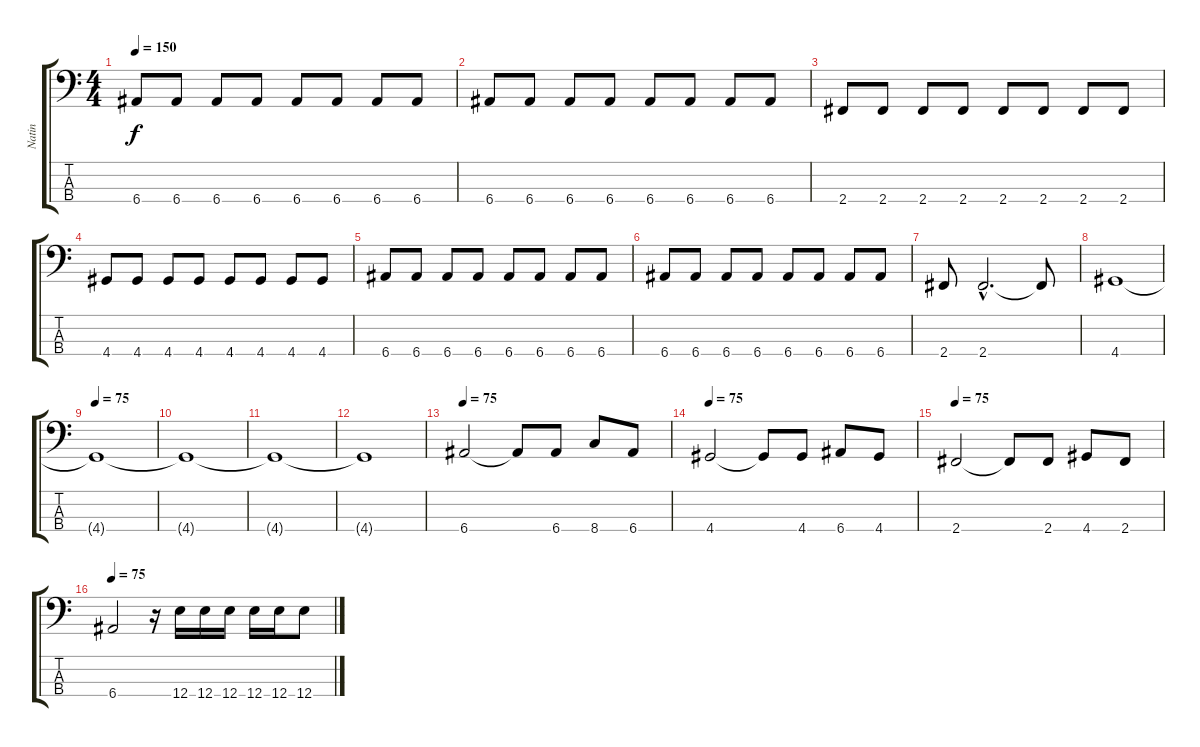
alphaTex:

\track ("Natin" "Natin") {instrument electricbassfinger}
\staff {score tabs}
\tuning (G2 D2 A1 E1) {hide}
\ts (4 4)
\tempo 150
\clef f4
\ks c
6.4.8{dy f} 6.4.8 6.4.8 6.4.8 6.4.8 6.4.8 6.4.8 6.4.8 |
6.4.8 6.4.8 6.4.8 6.4.8 6.4.8 6.4.8 6.4.8 6.4.8 |
2.4.8 2.4.8 2.4.8 2.4.8 2.4.8 2.4.8 2.4.8 2.4.8 |
4.4.8 4.4.8 4.4.8 4.4.8 4.4.8 4.4.8 4.4.8 4.4.8 |
6.4.8 6.4.8 6.4.8 6.4.8 6.4.8 6.4.8 6.4.8 6.4.8 |
6.4.8 6.4.8 6.4.8 6.4.8 6.4.8 6.4.8 6.4.8 6.4.8 |
2.4.8 2.4{hac}.2{d} 2.4{t}.8 |
4.4.1 |
\tempo 75
4.4{t}.1 |
4.4{t}.1 |
4.4{t}.1 |
4.4{t}.1 |
\tempo 75
6.4.2 6.4{t}.8 6.4.8 8.4.8 6.4.8 |
\tempo 75
4.4.2 4.4{t}.8 4.4.8 6.4.8 4.4.8 |
\tempo 75
2.4.2 2.4{t}.8 2.4.8 4.4.8 2.4.8 |
\tempo 75
6.4.2 r.16 12.4.16 12.4.16 12.4.16 12.4.16 12.4.16 12.4.8
